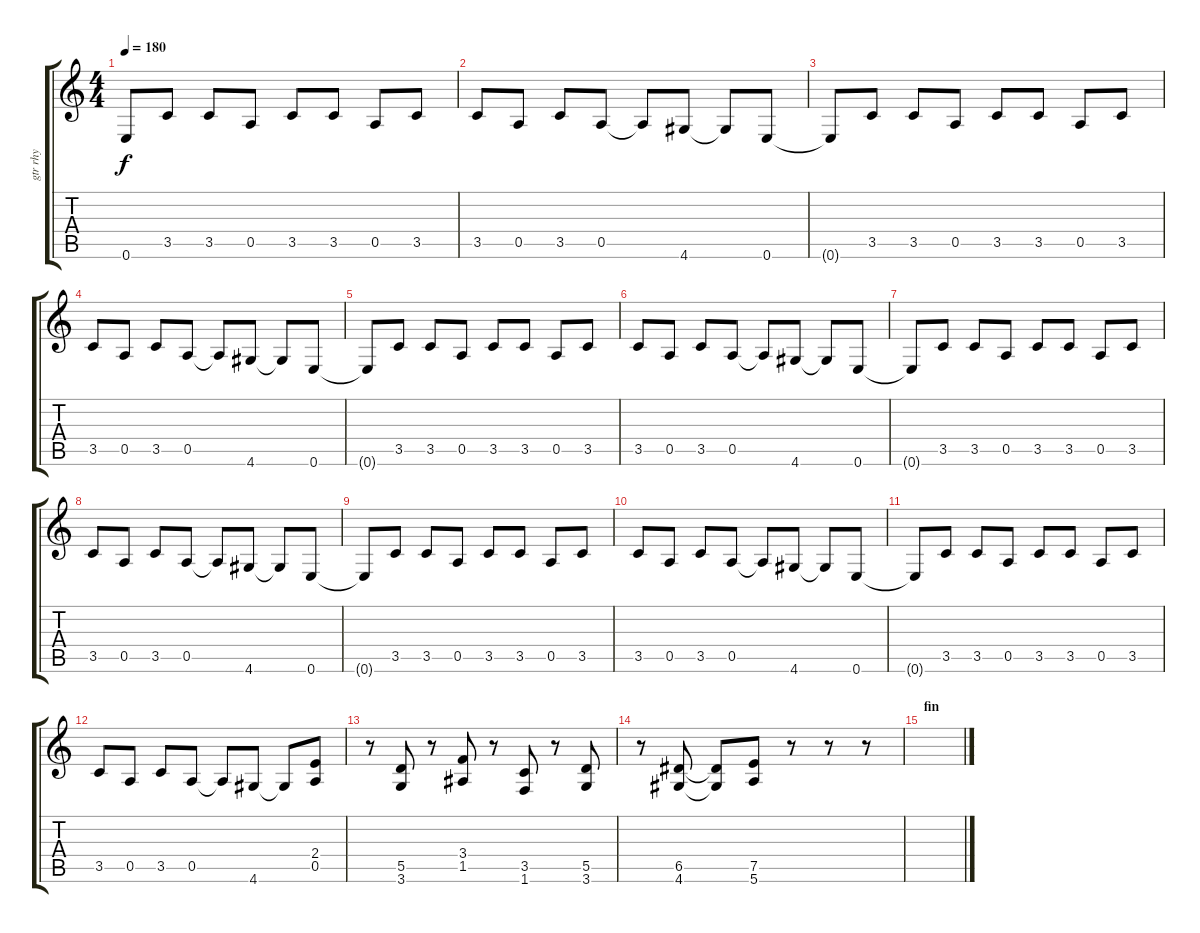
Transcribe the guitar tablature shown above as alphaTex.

\track ("gtr rhy" "gtr rhy") {instrument distortionguitar}
\staff {score tabs}
\tuning (E4 B3 G3 D3 A2 E2) {hide}
\ts (4 4)
\tempo 180
\clef g2
\ks c
0.6{t}.8{dy f} 3.5.8 3.5.8 0.5.8 3.5.8 3.5.8 0.5.8 3.5.8 |
3.5.8 0.5.8 3.5.8 0.5.8 0.5{t}.8 4.6.8 4.6{t}.8 0.6.8 |
0.6{t}.8 3.5.8 3.5.8 0.5.8 3.5.8 3.5.8 0.5.8 3.5.8 |
3.5.8 0.5.8 3.5.8 0.5.8 0.5{t}.8 4.6.8 4.6{t}.8 0.6.8 |
0.6{t}.8 3.5.8 3.5.8 0.5.8 3.5.8 3.5.8 0.5.8 3.5.8 |
3.5.8 0.5.8 3.5.8 0.5.8 0.5{t}.8 4.6.8 4.6{t}.8 0.6.8 |
0.6{t}.8 3.5.8 3.5.8 0.5.8 3.5.8 3.5.8 0.5.8 3.5.8 |
3.5.8 0.5.8 3.5.8 0.5.8 0.5{t}.8 4.6.8 4.6{t}.8 0.6.8 |
0.6{t}.8 3.5.8 3.5.8 0.5.8 3.5.8 3.5.8 0.5.8 3.5.8 |
3.5.8 0.5.8 3.5.8 0.5.8 0.5{t}.8 4.6.8 4.6{t}.8 0.6.8 |
0.6{t}.8 3.5.8 3.5.8 0.5.8 3.5.8 3.5.8 0.5.8 3.5.8 |
3.5.8 0.5.8 3.5.8 0.5.8 0.5{t}.8 4.6.8 4.6{t}.8 (2.4 0.5).8 |
r.8 (5.5 3.6).8 r.8 (3.4 1.5).8 r.8 (3.5 1.6).8 r.8 (5.5 3.6).8 |
r.8 (6.5 4.6).8 (6.5{t} 4.6{t}).8 (7.5 5.6).8 r.8 r.8 r.8 |
\section ("" "fin")
